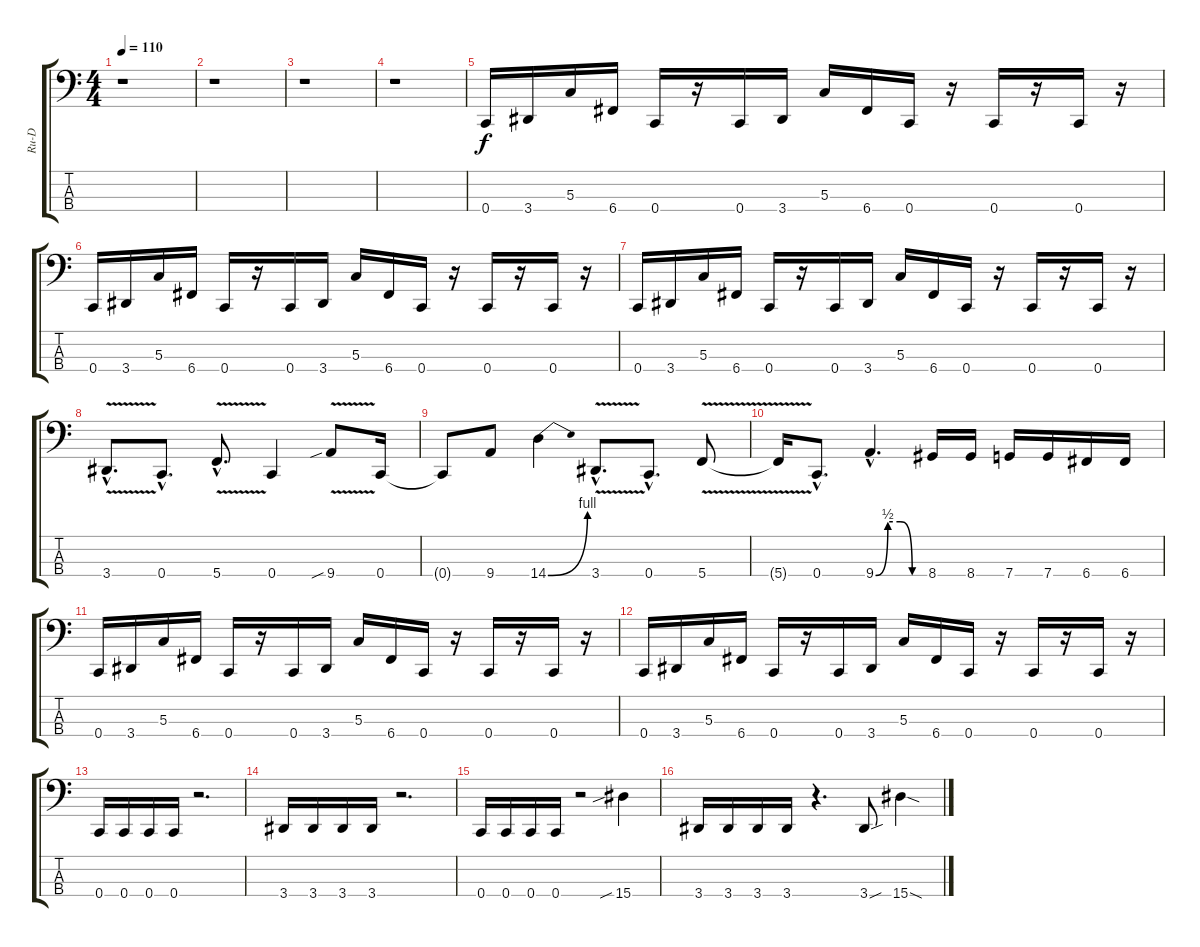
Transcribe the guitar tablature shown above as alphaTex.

\track ("Ru-D" "Ru-D") {instrument electricbassfinger}
\staff {score tabs}
\tuning (F2 C2 G1 C1) {hide}
\ts (4 4)
\tempo 110
\clef f4
\ks c
r.1{dy f instrument electricbassfinger} |
r.1 |
r.1 |
r.1 |
0.4.16 3.4.16 5.3.16 6.4.16 0.4.16 r.16 0.4.16 3.4.16 5.3.16 6.4.16 0.4.16 r.16 0.4.16 r.16 0.4.16 r.16 |
0.4.16 3.4.16 5.3.16 6.4.16 0.4.16 r.16 0.4.16 3.4.16 5.3.16 6.4.16 0.4.16 r.16 0.4.16 r.16 0.4.16 r.16 |
0.4.16 3.4.16 5.3.16 6.4.16 0.4.16 r.16 0.4.16 3.4.16 5.3.16 6.4.16 0.4.16 r.16 0.4.16 r.16 0.4.16 r.16 |
3.4{v hac}.8{d} 0.4{hac}.8{d} 5.4{v hac}.8{d} 0.4.4 9.4{v sib}.8 0.4.16 |
0.4{t}.8 9.4.8 14.4{be (bend 0 0 60 4)}.4 3.4{v hac}.8{d} 0.4{hac}.8{d} 5.4{v}.8 |
5.4{t}.16 0.4{hac}.8{d} 9.4{be (custom 0 0 15 2 30 2 45 0 60 0) hac}.4{d} 8.4.16 8.4.16 7.4.16 7.4.16 6.4.16 6.4.16 |
0.4.16 3.4.16 5.3.16 6.4.16 0.4.16 r.16 0.4.16 3.4.16 5.3.16 6.4.16 0.4.16 r.16 0.4.16 r.16 0.4.16 r.16 |
0.4.16 3.4.16 5.3.16 6.4.16 0.4.16 r.16 0.4.16 3.4.16 5.3.16 6.4.16 0.4.16 r.16 0.4.16 r.16 0.4.16 r.16 |
0.4.16 0.4.16 0.4.16 0.4.16 r.2{d} |
3.4.16 3.4.16 3.4.16 3.4.16 r.2{d} |
0.4.16 0.4.16 0.4.16 0.4.16 r.2 15.4{sib}.4 |
3.4.16 3.4.16 3.4.16 3.4.16 r.4{d} 3.4{sou}.8 15.4{sod}.4
